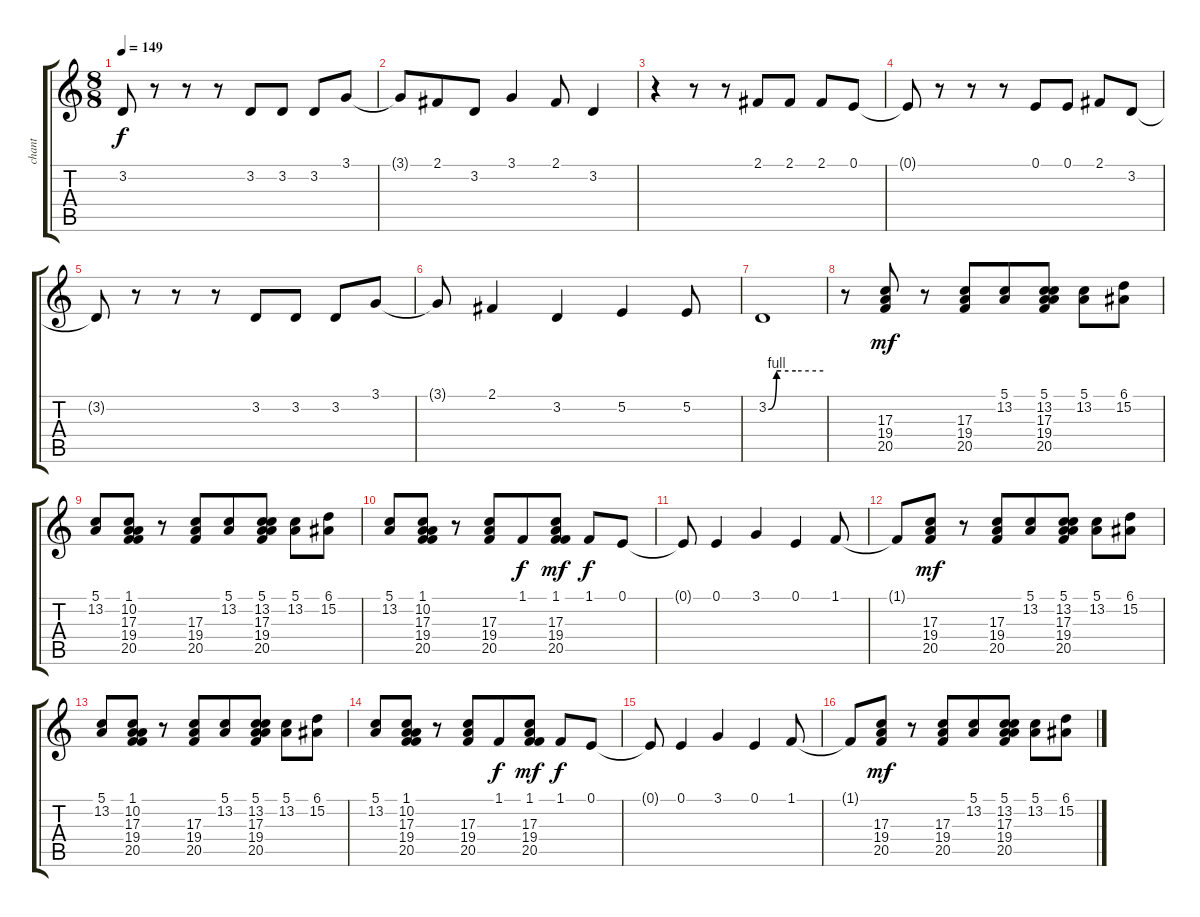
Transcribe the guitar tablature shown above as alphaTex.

\track ("chant" "chant") {instrument flute}
\staff {score tabs}
\tuning (E4 B3 G3 D3 A2 E2) {hide}
\ts (8 8)
\tempo 149
\clef g2
\ks c
3.2{t}.8{dy f} r.8 r.8 r.8 3.2.8 3.2.8 3.2.8 3.1.8 |
3.1{t}.8 2.1.8 3.2.8 3.1.4 2.1.8 3.2.4 |
r.4 r.8 r.8 2.1.8 2.1.8 2.1.8 0.1.8 |
0.1{t}.8 r.8 r.8 r.8 0.1.8 0.1.8 2.1.8 3.2.8 |
3.2{t}.8 r.8 r.8 r.8 3.2.8 3.2.8 3.2.8 3.1.8 |
3.1{t}.8 2.1.4 3.2.4 5.2.4 5.2.8 |
3.2{be (custom 0 0 9 4 14 4 22 4 30 4 60 4)}.1 |
r.8 (17.3 19.4 20.5).8{dy mf} r.8 (17.3 19.4 20.5).8 (5.1 13.2).8 (5.1 13.2 17.3 19.4 20.5).8 (5.1 13.2).8 (6.1 15.2).8 |
(5.1 13.2).8 (1.1 10.2 17.3 19.4 20.5).8 r.8 (17.3 19.4 20.5).8 (5.1 13.2).8 (5.1 13.2 17.3 19.4 20.5).8 (5.1 13.2).8 (6.1 15.2).8 |
(5.1 13.2).8 (1.1 10.2 17.3 19.4 20.5).8 r.8 (17.3 19.4 20.5).8 1.1.8{dy f} (1.1 17.3 19.4 20.5).8{dy mf} 1.1.8{dy f} 0.1.8 |
0.1{t}.8 0.1.4 3.1.4 0.1.4 1.1.8 |
1.1{t}.8 (17.3 19.4 20.5).8{dy mf} r.8 (17.3 19.4 20.5).8 (5.1 13.2).8 (5.1 13.2 17.3 19.4 20.5).8 (5.1 13.2).8 (6.1 15.2).8 |
(5.1 13.2).8 (1.1 10.2 17.3 19.4 20.5).8 r.8 (17.3 19.4 20.5).8 (5.1 13.2).8 (5.1 13.2 17.3 19.4 20.5).8 (5.1 13.2).8 (6.1 15.2).8 |
(5.1 13.2).8 (1.1 10.2 17.3 19.4 20.5).8 r.8 (17.3 19.4 20.5).8 1.1.8{dy f} (1.1 17.3 19.4 20.5).8{dy mf} 1.1.8{dy f} 0.1.8 |
0.1{t}.8 0.1.4 3.1.4 0.1.4 1.1.8 |
1.1{t}.8 (17.3 19.4 20.5).8{dy mf} r.8 (17.3 19.4 20.5).8 (5.1 13.2).8 (5.1 13.2 17.3 19.4 20.5).8 (5.1 13.2).8 (6.1 15.2).8
